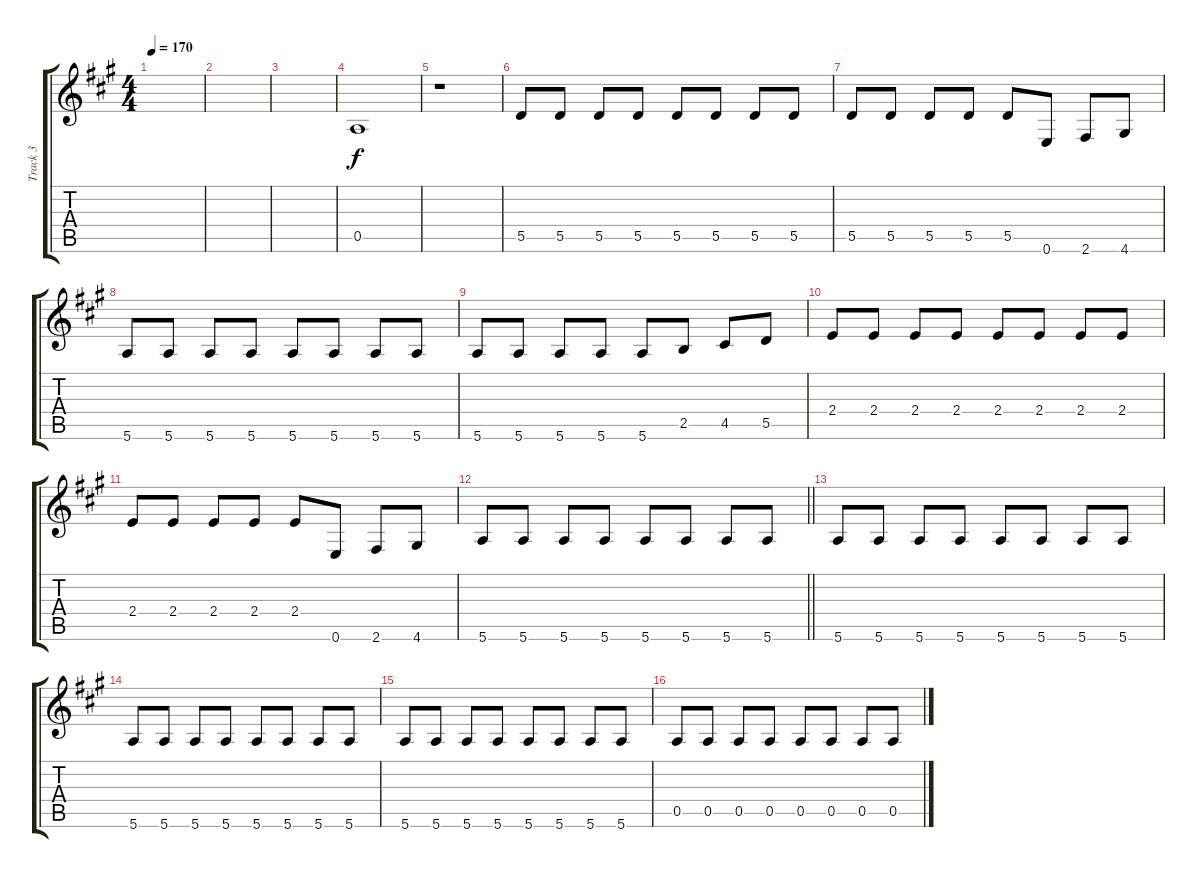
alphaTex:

\track ("Track 3" "Track 3") {instrument electricbassfinger}
\staff {score tabs}
\tuning (E4 B3 G3 D3 A2 E2) {hide}
\ts (4 4)
\tempo 170
\clef g2
\ks a
|
|
|
0.5.1 |
r.1 |
5.5.8 5.5.8 5.5.8 5.5.8 5.5.8 5.5.8 5.5.8 5.5.8 |
5.5.8 5.5.8 5.5.8 5.5.8 5.5.8 0.6.8 2.6.8 4.6.8 |
5.6.8 5.6.8 5.6.8 5.6.8 5.6.8 5.6.8 5.6.8 5.6.8 |
5.6.8 5.6.8 5.6.8 5.6.8 5.6.8 2.5.8 4.5.8 5.5.8 |
2.4.8 2.4.8 2.4.8 2.4.8 2.4.8 2.4.8 2.4.8 2.4.8 |
2.4.8 2.4.8 2.4.8 2.4.8 2.4.8 0.6.8 2.6.8 4.6.8 |
\barLineRight lightlight
5.6.8 5.6.8 5.6.8 5.6.8 5.6.8 5.6.8 5.6.8 5.6.8 |
5.6.8 5.6.8 5.6.8 5.6.8 5.6.8 5.6.8 5.6.8 5.6.8 |
5.6.8 5.6.8 5.6.8 5.6.8 5.6.8 5.6.8 5.6.8 5.6.8 |
5.6.8 5.6.8 5.6.8 5.6.8 5.6.8 5.6.8 5.6.8 5.6.8 |
0.5.8 0.5.8 0.5.8 0.5.8 0.5.8 0.5.8 0.5.8 0.5.8
